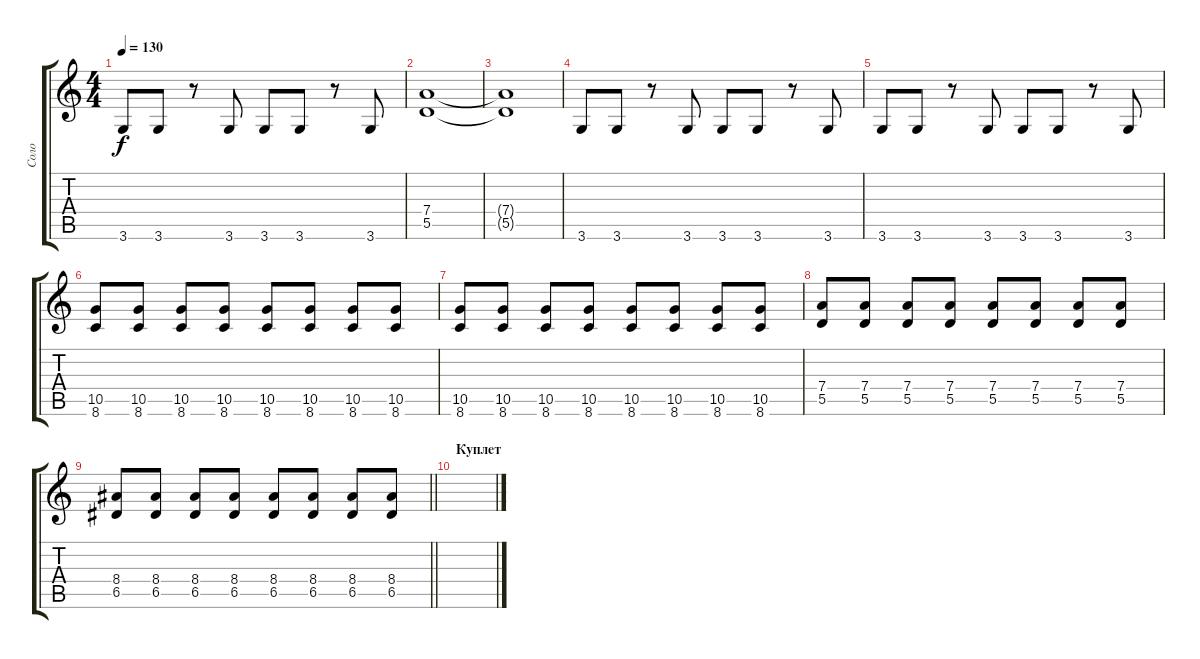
\track ("Соло" "Соло") {instrument overdrivenguitar}
\staff {score tabs}
\tuning (E4 B3 G3 D3 A2 E2) {hide}
\ts (4 4)
\tempo 130
\clef g2
\ks c
3.6.8{dy f} 3.6.8 r.8 3.6.8 3.6.8 3.6.8 r.8 3.6.8 |
(7.4 5.5).1 |
(7.4{t} 5.5{t}).1 |
3.6.8 3.6.8 r.8 3.6.8 3.6.8 3.6.8 r.8 3.6.8 |
3.6.8 3.6.8 r.8 3.6.8 3.6.8 3.6.8 r.8 3.6.8 |
(10.5 8.6).8 (10.5 8.6).8 (10.5 8.6).8 (10.5 8.6).8 (10.5 8.6).8 (10.5 8.6).8 (10.5 8.6).8 (10.5 8.6).8 |
(10.5 8.6).8 (10.5 8.6).8 (10.5 8.6).8 (10.5 8.6).8 (10.5 8.6).8 (10.5 8.6).8 (10.5 8.6).8 (10.5 8.6).8 |
(7.4 5.5).8 (7.4 5.5).8 (7.4 5.5).8 (7.4 5.5).8 (7.4 5.5).8 (7.4 5.5).8 (7.4 5.5).8 (7.4 5.5).8 |
\barLineRight lightlight
(8.4 6.5).8 (8.4 6.5).8 (8.4 6.5).8 (8.4 6.5).8 (8.4 6.5).8 (8.4 6.5).8 (8.4 6.5).8 (8.4 6.5).8 |
\section ("" "Куплет")
